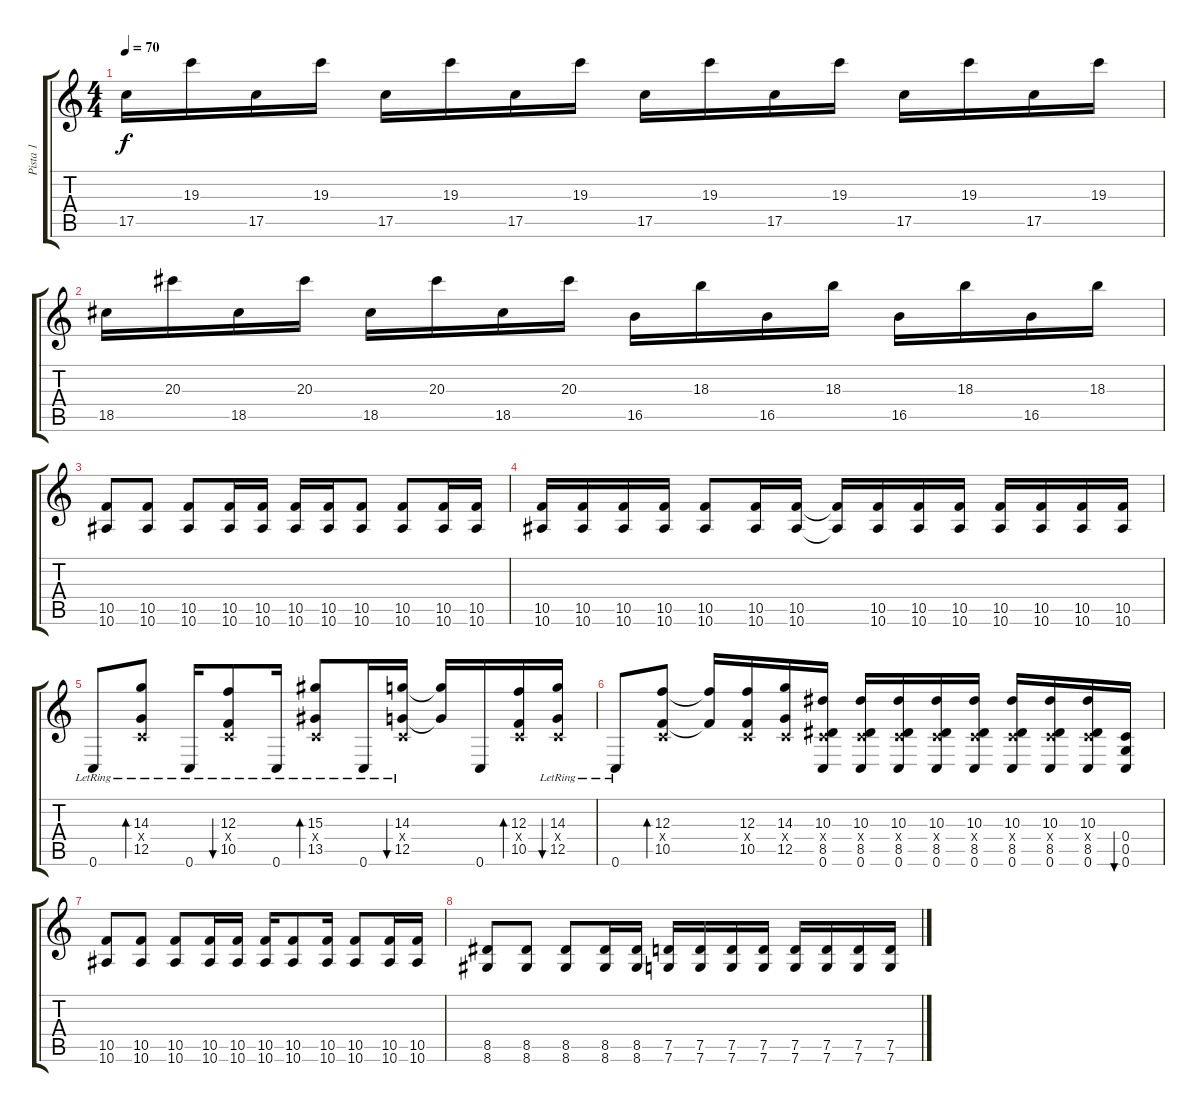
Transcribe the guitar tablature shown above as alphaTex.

\track ("Pista 1" "Pista 1") {instrument distortionguitar}
\staff {score tabs}
\tuning (D4 A3 F3 C3 G2 C2) {hide}
\ts (4 4)
\tempo 70
\clef g2
\ks c
17.5.16{dy f} 19.3.16 17.5.16 19.3.16 17.5.16 19.3.16 17.5.16 19.3.16 17.5.16 19.3.16 17.5.16 19.3.16 17.5.16 19.3.16 17.5.16 19.3.16 |
18.5.16 20.3.16 18.5.16 20.3.16 18.5.16 20.3.16 18.5.16 20.3.16 16.5.16 18.3.16 16.5.16 18.3.16 16.5.16 18.3.16 16.5.16 18.3.16 |
(10.5 10.6).8{volume 16 instrument distortionguitar} (10.5 10.6).8 (10.5 10.6).8 (10.5 10.6).16 (10.5 10.6).16 (10.5 10.6).16 (10.5 10.6).16 (10.5 10.6).8 (10.5 10.6).8 (10.5 10.6).16 (10.5 10.6).16 |
(10.5 10.6).16 (10.5 10.6).16 (10.5 10.6).16 (10.5 10.6).16 (10.5 10.6).8 (10.5 10.6).16 (10.5 10.6).16 (10.5{t} 10.6{t}).16 (10.5 10.6).16 (10.5 10.6).16 (10.5 10.6).16 (10.5 10.6).16 (10.5 10.6).16 (10.5 10.6).16 (10.5 10.6).16 |
0.6{lr}.8{volume 11 instrument acousticguitarsteel} (14.3{lr} 0.4{x} 12.5{lr}).8{bd 60} 0.6{lr}.16 (12.3{lr} 0.4{x} 10.5{lr}).8{bu 60} 0.6{lr}.16 (15.3{lr} 0.4{x} 13.5{lr}).8{bd 60} 0.6{lr}.16 (14.3{lr} 0.4{x} 12.5{lr}).16{bu 60} (14.3{t} 12.5{t}).16 0.6.16 (12.3 0.4{x} 10.5).16{bd 60} (14.3{lr} 0.4{x} 12.5{lr}).16{bu 60} |
0.6{lr}.8 (12.3 0.4{x} 10.5).8{bd 60} (12.3{t} 10.5{t}).16 (12.3 0.4{x} 10.5).16 (14.3 0.4{x} 12.5).16 (10.3 0.4{x} 8.5 0.6).16 (10.3 0.4{x} 8.5 0.6).16 (10.3 0.4{x} 8.5 0.6).16 (10.3 0.4{x} 8.5 0.6).16 (10.3 0.4{x} 8.5 0.6).16 (10.3 0.4{x} 8.5 0.6).16 (10.3 0.4{x} 8.5 0.6).16 (10.3 0.4{x} 8.5 0.6).16 (0.4 0.5 0.6).16{bu 60} |
(10.5 10.6).8{volume 16 instrument distortionguitar} (10.5 10.6).8 (10.5 10.6).8 (10.5 10.6).16 (10.5 10.6).16 (10.5 10.6).16 (10.5 10.6).8 (10.5 10.6).16 (10.5 10.6).8 (10.5 10.6).16 (10.5 10.6).16 |
(8.5 8.6).8 (8.5 8.6).8 (8.5 8.6).8 (8.5 8.6).16 (8.5 8.6).16 (7.5 7.6).16 (7.5 7.6).16 (7.5 7.6).16 (7.5 7.6).16 (7.5 7.6).16 (7.5 7.6).16 (7.5 7.6).16 (7.5 7.6).16
